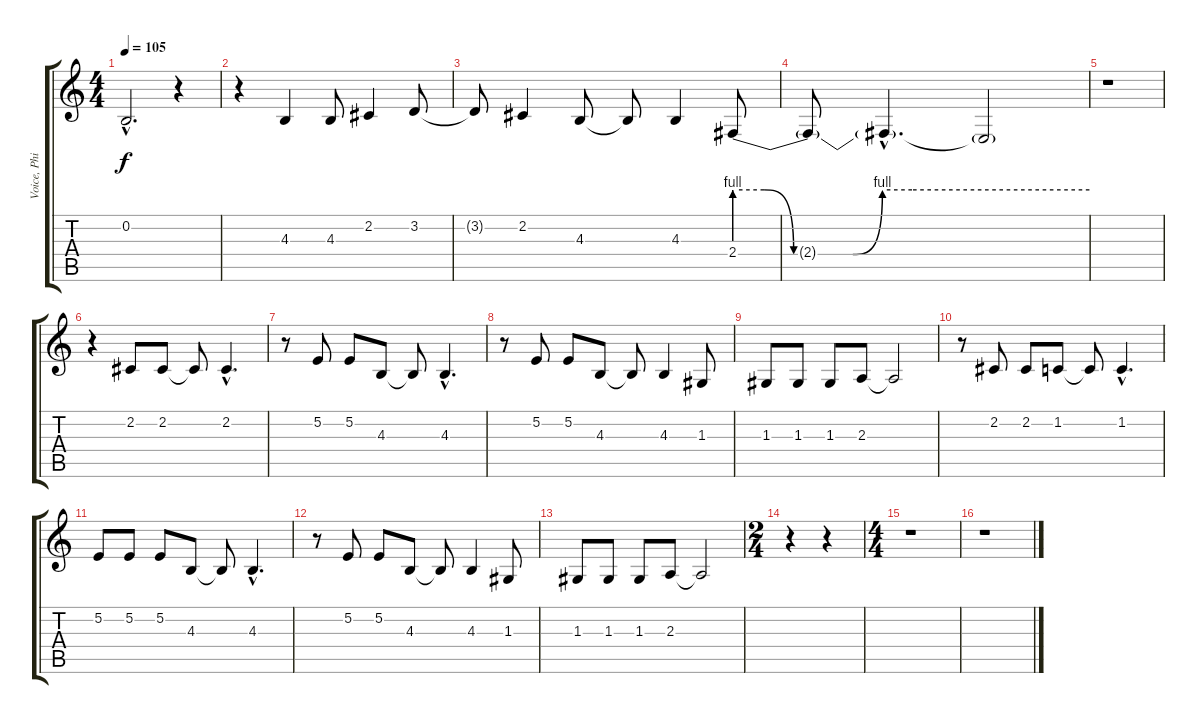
\track ("Voice, Phill" "Voice, Phi") {instrument lead2sawtooth}
\staff {score tabs}
\tuning (E4 B3 G3 D3 A2 E2) {hide}
\ts (4 4)
\tempo 105
\clef g2
\ks c
0.2{hac t}.2{d dy f} r.4 |
r.4 4.3.4 4.3.8 2.2.4 3.2.8 |
3.2{t}.8 2.2.4 4.3.8 4.3{t}.8 4.3.4 2.4{be (custom 0 4 5 4 10 0 20 0 25 4 30 4 60 4)}.8 |
2.4{t}.8 2.4{hac t}.4{d} 2.4{t}.2 |
r.1 |
r.4 2.2.8 2.2.8 2.2{t}.8 2.2{hac}.4{d} |
r.8 5.2.8 5.2.8 4.3.8 4.3{t}.8 4.3{hac}.4{d} |
r.8 5.2.8 5.2.8 4.3.8 4.3{t}.8 4.3.4 1.3.8 |
1.3.8 1.3.8 1.3.8 2.3.8 2.3{t}.2 |
r.8 2.2.8 2.2.8 1.2.8 1.2{t}.8 1.2{hac}.4{d} |
5.2.8 5.2.8 5.2.8 4.3.8 4.3{t}.8 4.3{hac}.4{d} |
r.8 5.2.8 5.2.8 4.3.8 4.3{t}.8 4.3.4 1.3.8 |
1.3.8 1.3.8 1.3.8 2.3.8 2.3{t}.2 |
\ts (2 4)
r.4 r.4 |
\ts (4 4)
r.1 |
r.1
